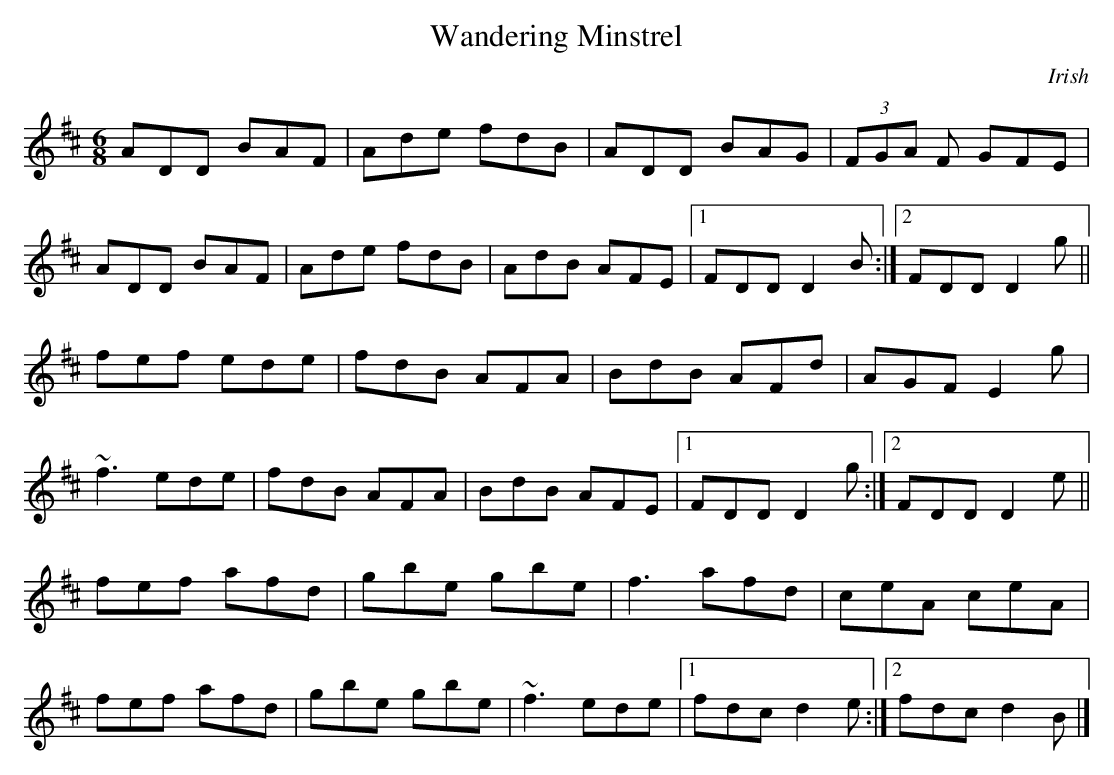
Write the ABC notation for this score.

X:1
T:Wandering Minstrel
M:6/8
K:D
ADD BAF | Ade fdB | ADD BAG | (3FGA F GFE |
ADD BAF | Ade fdB | AdB AFE |1 FDD D2 B :|2 FDD D2 g ||
fef ede | fdB AFA | BdB AFd | AGF E2 g |
~f3 ede | fdB AFA | BdB AFE |1 FDD D2 g :|2 FDD D2 e ||
fef afd | gbe gbe | f3 afd | ceA ceA |
fef afd | gbe gbe | ~f3 ede |1 fdc d2 e :|2 fdc d2 B |]
